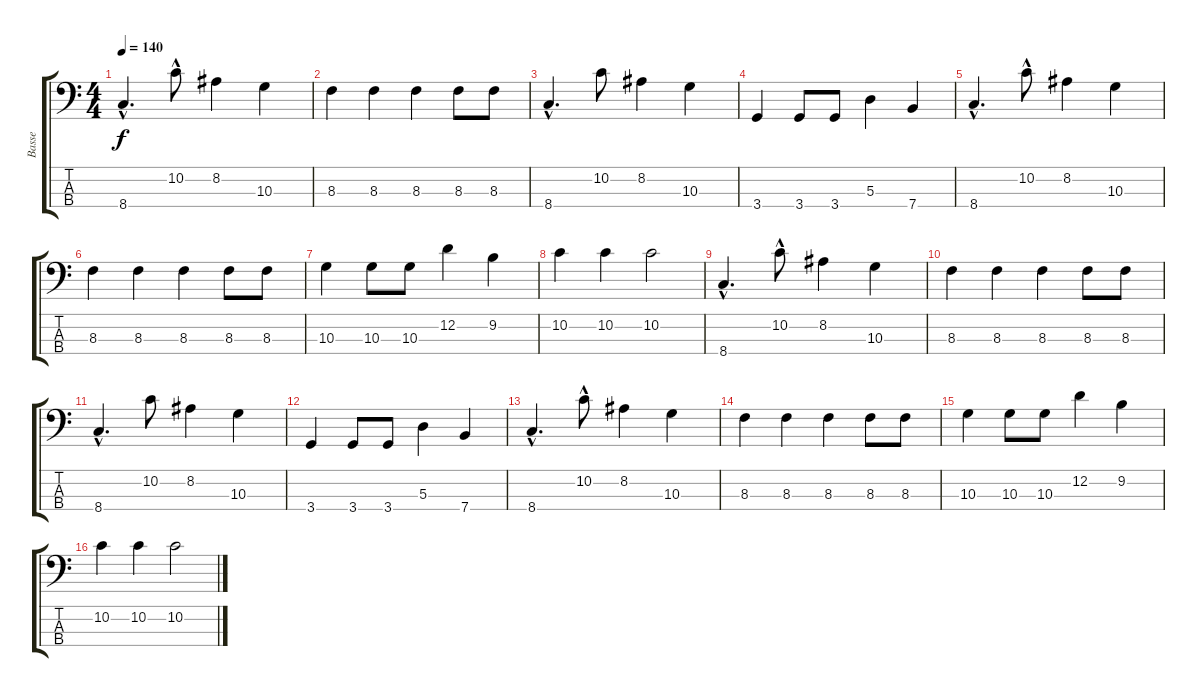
\track ("Basse" "Basse") {instrument electricbassfinger}
\staff {score tabs}
\tuning (G2 D2 A1 E1) {hide}
\ts (4 4)
\tempo 140
\clef f4
\ks c
8.4{hac}.4{d dy f instrument electricbassfinger} 10.2{hac}.8 8.2.4 10.3.4 |
8.3.4 8.3.4 8.3.4 8.3.8 8.3.8 |
8.4{hac}.4{d} 10.2.8 8.2.4 10.3.4 |
3.4.4 3.4.8 3.4.8 5.3.4 7.4.4 |
8.4{hac}.4{d} 10.2{hac}.8 8.2.4 10.3.4 |
8.3.4 8.3.4 8.3.4 8.3.8 8.3.8 |
10.3.4 10.3.8 10.3.8 12.2.4 9.2.4 |
10.2.4 10.2.4 10.2.2 |
8.4{hac}.4{d} 10.2{hac}.8 8.2.4 10.3.4 |
8.3.4 8.3.4 8.3.4 8.3.8 8.3.8 |
8.4{hac}.4{d} 10.2.8 8.2.4 10.3.4 |
3.4.4 3.4.8 3.4.8 5.3.4 7.4.4 |
8.4{hac}.4{d} 10.2{hac}.8 8.2.4 10.3.4 |
8.3.4 8.3.4 8.3.4 8.3.8 8.3.8 |
10.3.4 10.3.8 10.3.8 12.2.4 9.2.4 |
10.2.4 10.2.4 10.2.2
